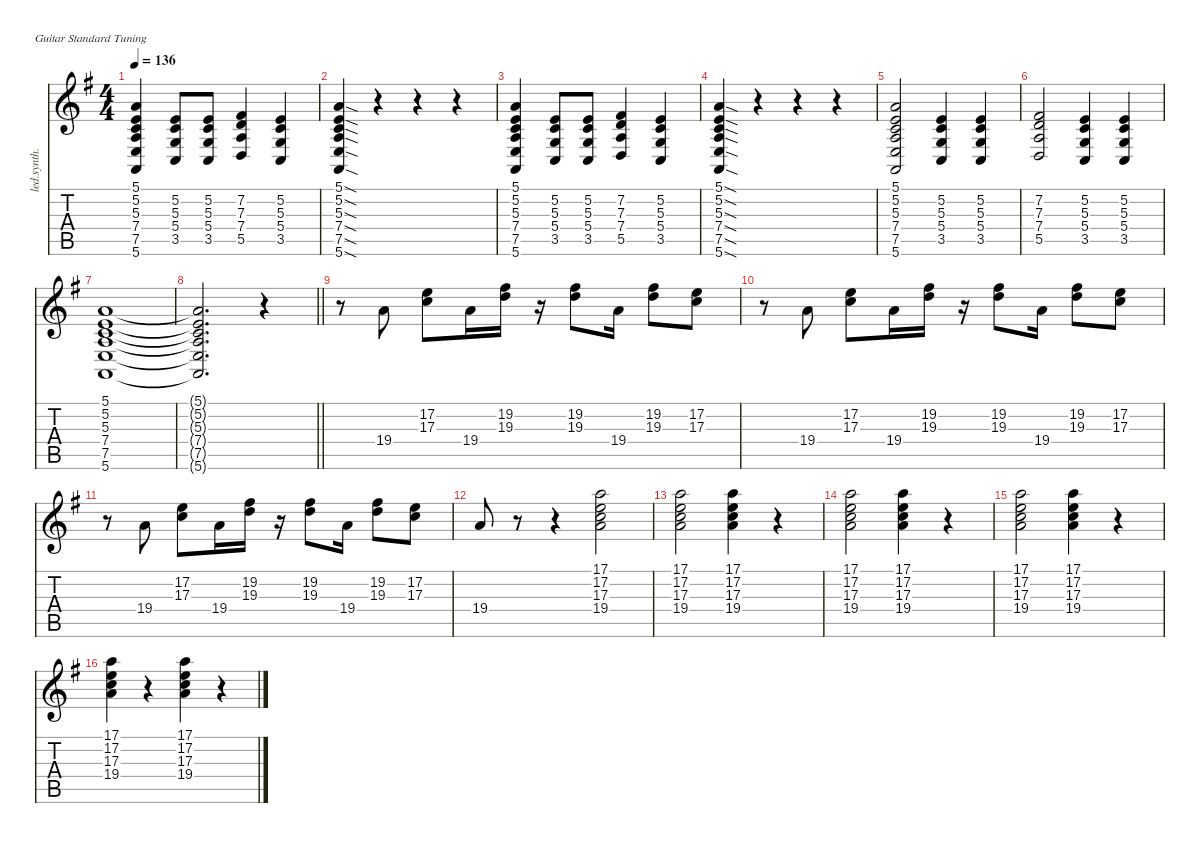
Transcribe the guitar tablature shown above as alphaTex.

\defaultSystemsLayout 4
\hideDynamics
\bracketExtendMode nobrackets
\otherSystemsTrackNameOrientation horizontal
\track ("Chant" "led.synth.") {instrument lead6voice}
\staff {score tabs}
\tuning (E4 B3 G3 D3 A2 E2)
\ts (4 4)
\tempo 136
\clef g2
\ks g
(5.1{acc forcenatural} 5.2{acc forcenatural} 5.3{acc forcenatural} 7.4{acc forcenatural} 7.5{acc forcenatural} 5.6{acc forcenatural}).4{dy f instrument fx1rain beam Up} (5.2{acc forcenatural} 5.3{acc forcenatural} 5.4{acc forcenatural} 3.5{acc forcenatural}).8{beam Up} (5.2{acc forcenatural} 5.3{acc forcenatural} 5.4{acc forcenatural} 3.5{acc forcenatural}).8{beam Up} (7.2{acc #} 7.3{acc forcenatural} 7.4{acc forcenatural} 5.5{acc forcenatural}).4{beam Up} (5.2{acc forcenatural} 5.3{acc forcenatural} 5.4{acc forcenatural} 3.5{acc forcenatural}).4{beam Up} |
(5.1{sod acc forcenatural} 5.2{sod acc forcenatural} 5.3{sod acc forcenatural} 7.4{sod acc forcenatural} 7.5{sod acc forcenatural} 5.6{sod acc forcenatural}).4{beam Up} r.4{beam Up} r.4{beam Up} r.4{beam Up} |
(5.1{acc forcenatural} 5.2{acc forcenatural} 5.3{acc forcenatural} 7.4{acc forcenatural} 7.5{acc forcenatural} 5.6{acc forcenatural}).4{beam Up} (5.2{acc forcenatural} 5.3{acc forcenatural} 5.4{acc forcenatural} 3.5{acc forcenatural}).8{beam Up} (5.2{acc forcenatural} 5.3{acc forcenatural} 5.4{acc forcenatural} 3.5{acc forcenatural}).8{beam Up} (7.2{acc #} 7.3{acc forcenatural} 7.4{acc forcenatural} 5.5{acc forcenatural}).4{beam Up} (5.2{acc forcenatural} 5.3{acc forcenatural} 5.4{acc forcenatural} 3.5{acc forcenatural}).4{beam Up} |
(5.1{sod acc forcenatural} 5.2{sod acc forcenatural} 5.3{sod acc forcenatural} 7.4{sod acc forcenatural} 7.5{sod acc forcenatural} 5.6{sod acc forcenatural}).4{beam Up} r.4{beam Up} r.4{beam Up} r.4{beam Up} |
(5.1{acc forcenatural} 5.2{acc forcenatural} 5.3{acc forcenatural} 7.4{acc forcenatural} 7.5{acc forcenatural} 5.6{acc forcenatural}).2{beam Up} (5.2{acc forcenatural} 5.3{acc forcenatural} 5.4{acc forcenatural} 3.5{acc forcenatural}).4{beam Up} (5.2{acc forcenatural} 5.3{acc forcenatural} 5.4{acc forcenatural} 3.5{acc forcenatural}).4{beam Up} |
(7.2{acc #} 7.3{acc forcenatural} 7.4{acc forcenatural} 5.5{acc forcenatural}).2{beam Up} (5.2{acc forcenatural} 5.3{acc forcenatural} 5.4{acc forcenatural} 3.5{acc forcenatural}).4{beam Up} (5.2{acc forcenatural} 5.3{acc forcenatural} 5.4{acc forcenatural} 3.5{acc forcenatural}).4{beam Up} |
(5.1{acc forcenatural} 5.2{acc forcenatural} 5.3{acc forcenatural} 7.4{acc forcenatural} 7.5{acc forcenatural} 5.6{acc forcenatural}).1{beam Up} |
\barLineRight lightlight
(5.1{t acc forcenatural} 5.2{t acc forcenatural} 5.3{t acc forcenatural} 7.4{t acc forcenatural} 7.5{t acc forcenatural} 5.6{t acc forcenatural}).2{d beam Up} r.4{beam Up} |
r.8{beam Down} 19.4{acc forcenatural}.8{beam Up} (17.2{acc forcenatural} 17.3{acc forcenatural}).8{beam Down} 19.4{acc forcenatural}.16{beam Down} (19.2{acc #} 19.3{acc forcenatural}).16{beam Down} r.16{beam Down} (19.2{acc #} 19.3{acc forcenatural}).8{beam Down} 19.4{acc forcenatural}.16{beam Down} (19.2{acc #} 19.3{acc forcenatural}).8{beam Down} (17.2{acc forcenatural} 17.3{acc forcenatural}).8{beam Down} |
r.8{beam Down} 19.4{acc forcenatural}.8{beam Up} (17.2{acc forcenatural} 17.3{acc forcenatural}).8{beam Down} 19.4{acc forcenatural}.16{beam Down} (19.2{acc #} 19.3{acc forcenatural}).16{beam Down} r.16{beam Down} (19.2{acc #} 19.3{acc forcenatural}).8{beam Down} 19.4{acc forcenatural}.16{beam Down} (19.2{acc #} 19.3{acc forcenatural}).8{beam Down} (17.2{acc forcenatural} 17.3{acc forcenatural}).8{beam Down} |
r.8{beam Down} 19.4{acc forcenatural}.8{beam Up} (17.2{acc forcenatural} 17.3{acc forcenatural}).8{beam Down} 19.4{acc forcenatural}.16{beam Down} (19.2{acc #} 19.3{acc forcenatural}).16{beam Down} r.16{beam Down} (19.2{acc #} 19.3{acc forcenatural}).8{beam Down} 19.4{acc forcenatural}.16{beam Down} (19.2{acc #} 19.3{acc forcenatural}).8{beam Down} (17.2{acc forcenatural} 17.3{acc forcenatural}).8{beam Down} |
19.4{acc forcenatural}.8{beam Up} r.8{beam Up} r.4{beam Up} (17.1{acc forcenatural} 17.2{acc forcenatural} 17.3{acc forcenatural} 19.4{acc forcenatural}).2{beam Down} |
(17.1{acc forcenatural} 17.2{acc forcenatural} 17.3{acc forcenatural} 19.4{acc forcenatural}).2{beam Down} (17.1{acc forcenatural} 17.2{acc forcenatural} 17.3{acc forcenatural} 19.4{acc forcenatural}).4{beam Down} r.4{beam Down} |
(17.1{acc forcenatural} 17.2{acc forcenatural} 17.3{acc forcenatural} 19.4{acc forcenatural}).2{beam Down} (17.1{acc forcenatural} 17.2{acc forcenatural} 17.3{acc forcenatural} 19.4{acc forcenatural}).4{beam Down} r.4{beam Down} |
(17.1{acc forcenatural} 17.2{acc forcenatural} 17.3{acc forcenatural} 19.4{acc forcenatural}).2{beam Down} (17.1{acc forcenatural} 17.2{acc forcenatural} 17.3{acc forcenatural} 19.4{acc forcenatural}).4{beam Down} r.4{beam Down} |
(17.1{acc forcenatural} 17.2{acc forcenatural} 17.3{acc forcenatural} 19.4{acc forcenatural}).4{beam Down} r.4{beam Down} (17.1{acc forcenatural} 17.2{acc forcenatural} 17.3{acc forcenatural} 19.4{acc forcenatural}).4{beam Down} r.4{beam Down}
